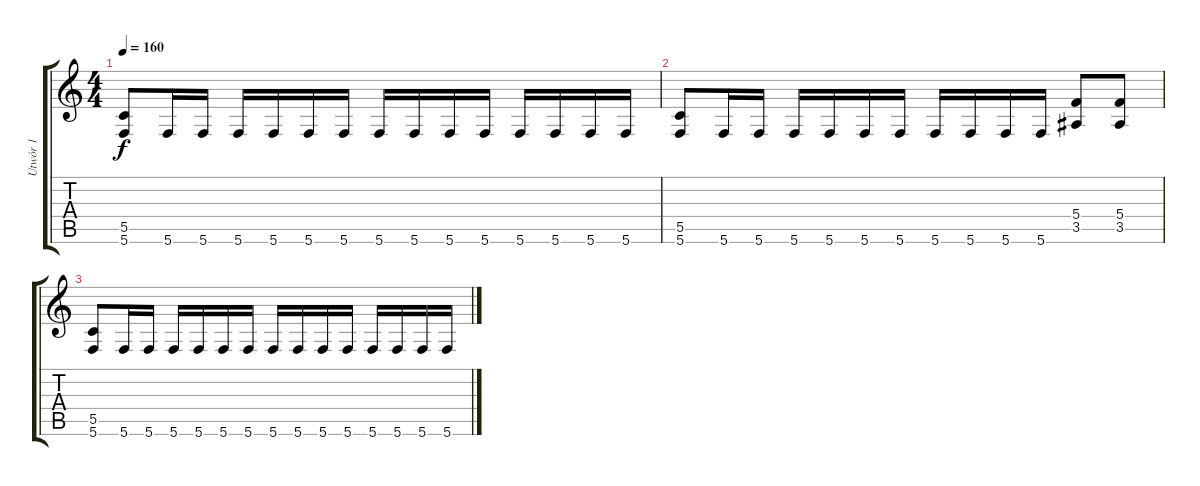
\track ("Utwór 1" "Utwór 1") {instrument distortionguitar}
\staff {score tabs}
\tuning (D4 A3 F3 C3 G2 C2) {hide}
\ts (4 4)
\tempo 160
\clef g2
\ks c
(5.5 5.6).8{dy f} 5.6.16 5.6.16 5.6.16 5.6.16 5.6.16 5.6.16 5.6.16 5.6.16 5.6.16 5.6.16 5.6.16 5.6.16 5.6.16 5.6.16 |
(5.5 5.6).8 5.6.16 5.6.16 5.6.16 5.6.16 5.6.16 5.6.16 5.6.16 5.6.16 5.6.16 5.6.16 (5.4 3.5).8 (5.4 3.5).8 |
(5.5 5.6).8 5.6.16 5.6.16 5.6.16 5.6.16 5.6.16 5.6.16 5.6.16 5.6.16 5.6.16 5.6.16 5.6.16 5.6.16 5.6.16 5.6.16
